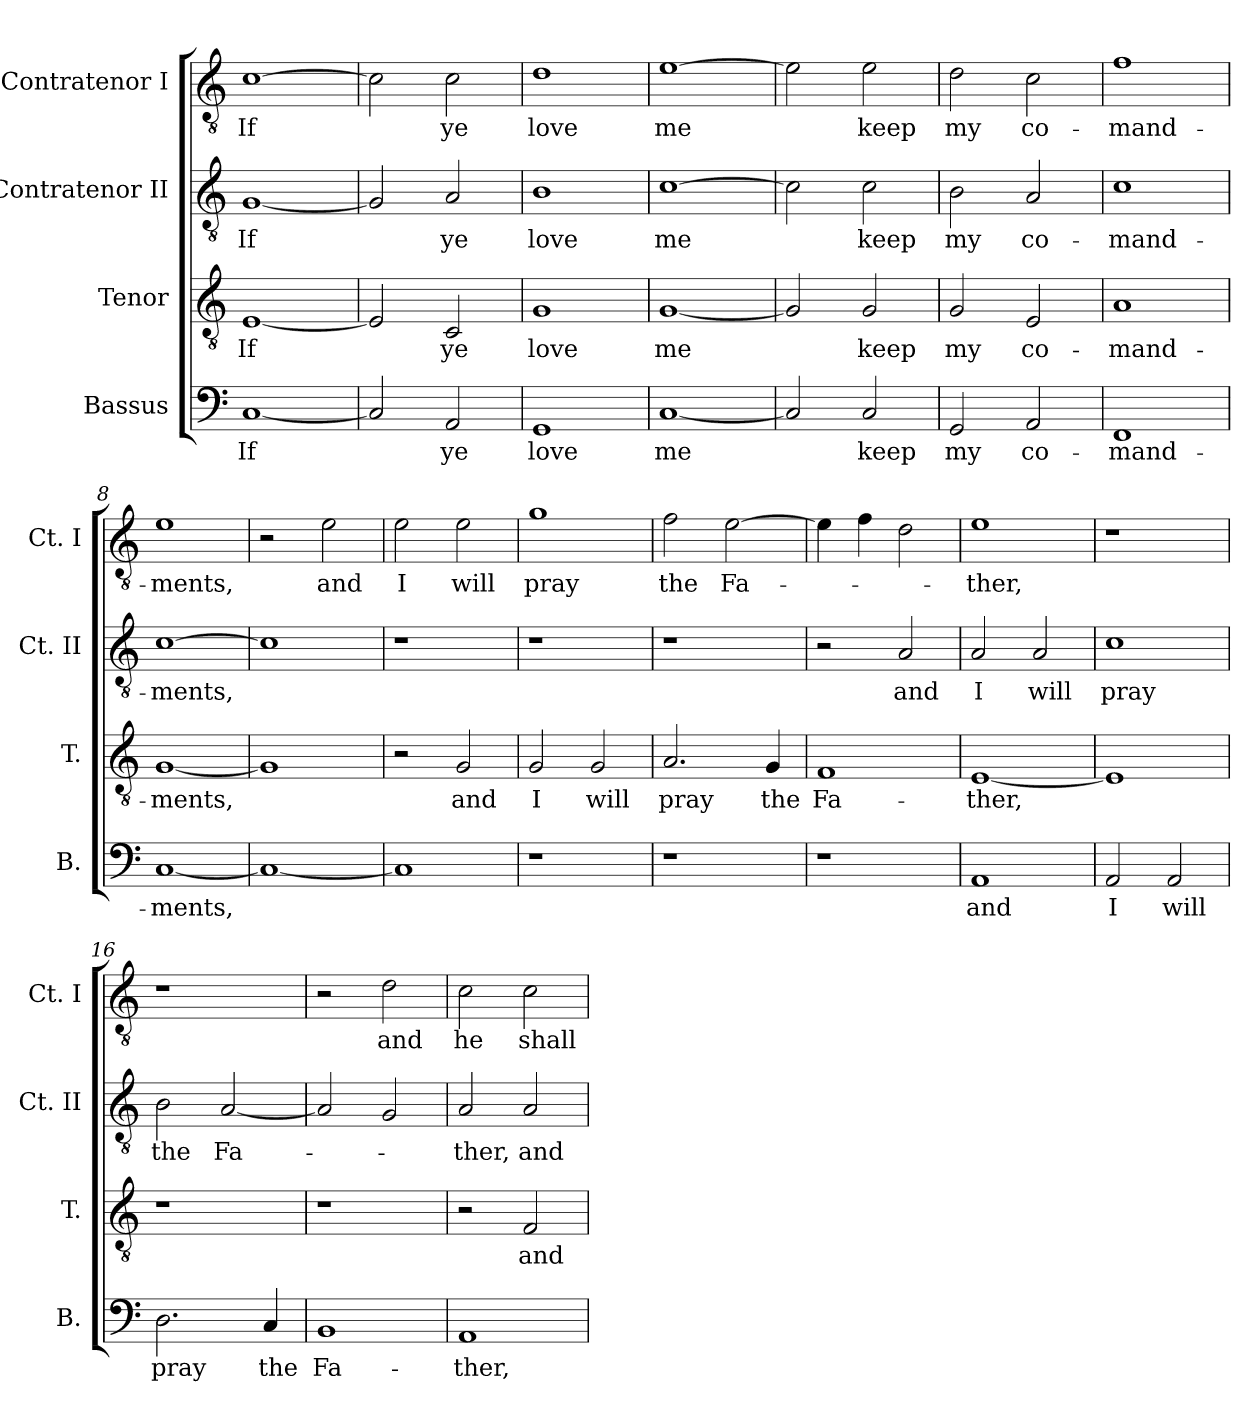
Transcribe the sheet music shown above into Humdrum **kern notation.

**kern	**text	**kern	**text	**kern	**text	**kern	**text
*part4	*part4	*part3	*part3	*part2	*part2	*part1	*part1
*staff4	*staff4	*staff3	*staff3	*staff2	*staff2	*staff1	*staff1
*I"Bassus	*	*I"Tenor	*	*I"Contratenor II	*	*I"Contratenor I	*
*I'B.	*	*I'T.	*	*I'Ct. II	*	*I'Ct. I	*
*clefF4	*	*clefGv2	*	*clefGv2	*	*clefGv2	*
*	*	*ITrd7c12	*	*ITrd7c12	*	*ITrd7c12	*
*k[]	*	*k[]	*	*k[]	*	*k[]	*
=1	=1	=1	=1	=1	=1	=1	=1
[1C	If	[1EE	If	[1GG	If	[1C	If
=2	=2	=2	=2	=2	=2	=2	=2
2C/]	.	2EE/]	.	2GG/]	.	2C\]	.
2AA/	ye	2CC/	ye	2AA/	ye	2C\	ye
=3	=3	=3	=3	=3	=3	=3	=3
1GG	love	1GG	love	1BB	love	1D	love
=4	=4	=4	=4	=4	=4	=4	=4
[1C	me	[1GG	me	[1C	me	[1E	me
=5	=5	=5	=5	=5	=5	=5	=5
2C/]	.	2GG/]	.	2C\]	.	2E\]	.
2C/	keep	2GG/	keep	2C\	keep	2E\	keep
=6	=6	=6	=6	=6	=6	=6	=6
2GG/	my	2GG/	my	2BB\	my	2D\	my
2AA/	co-	2EE/	co-	2AA/	co-	2C\	co-
=7	=7	=7	=7	=7	=7	=7	=7
1FF	-mand-	1AA	-mand-	1C	-mand-	1F	-mand-
=8	=8	=8	=8	=8	=8	=8	=8
[1C	-ments,	[1GG	-ments,	[1C	-ments,	1E	-ments,
=9	=9	=9	=9	=9	=9	=9	=9
1C_	.	1GG]	.	1C]	.	2r	.
.	.	.	.	.	.	2E\	and
!!LO:LB:g=z
=10	=10	=10	=10	=10	=10	=10	=10
1C]	.	2r	.	1r	.	2E\	I
.	.	2GG/	and	.	.	2E\	will
=11	=11	=11	=11	=11	=11	=11	=11
1r	.	2GG/	I	1r	.	1G	pray
.	.	2GG/	will	.	.	.	.
=12	=12	=12	=12	=12	=12	=12	=12
1r	.	2.AA/	pray	1r	.	2F\	the
.	.	.	.	.	.	[2E\	Fa-
.	.	4GG/	the	.	.	.	.
=13	=13	=13	=13	=13	=13	=13	=13
1r	.	1FF	Fa-	2r	.	4E\]	.
.	.	.	.	.	.	4F\	.
.	.	.	.	2AA/	and	2D\	.
=14	=14	=14	=14	=14	=14	=14	=14
1AA	and	[1EE	-ther,	2AA/	I	1E	-ther,
.	.	.	.	2AA/	will	.	.
=15	=15	=15	=15	=15	=15	=15	=15
2AA/	I	1EE]	.	1C	pray	1r	.
2AA/	will	.	.	.	.	.	.
=16	=16	=16	=16	=16	=16	=16	=16
2.D\	pray	1r	.	2BB\	the	1r	.
.	.	.	.	[2AA/	Fa-	.	.
4C/	the	.	.	.	.	.	.
=17	=17	=17	=17	=17	=17	=17	=17
1BB	Fa-	1r	.	2AA/]	.	2r	.
.	.	.	.	2GG/	.	2D\	and
=18	=18	=18	=18	=18	=18	=18	=18
1AA	-ther,	2r	.	2AA/	-ther,	2C\	he
.	.	2FF/	and	2AA/	and	2C\	shall
=	=	=	=	=	=	=	=
*-	*-	*-	*-	*-	*-	*-	*-
